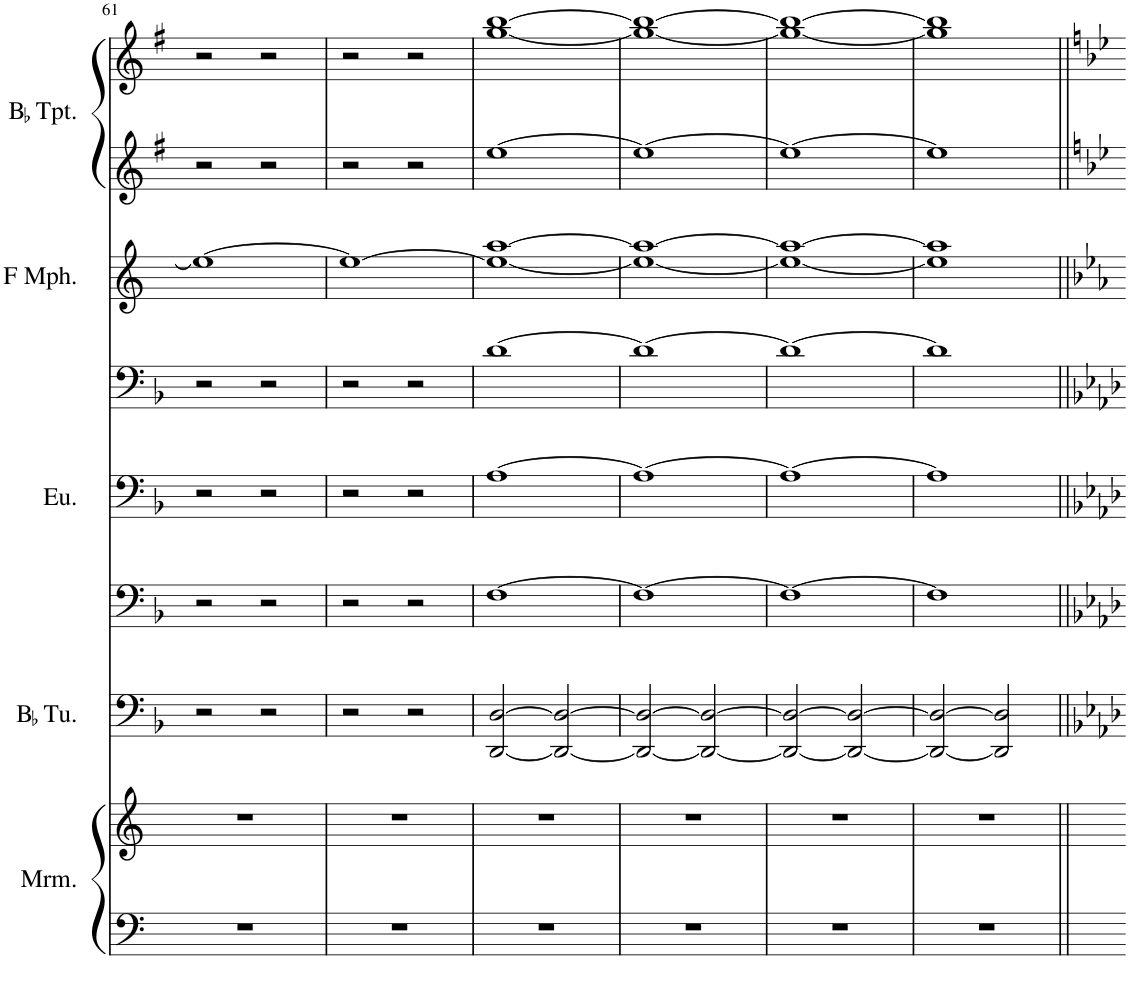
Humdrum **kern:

**kern	**kern	**kern	**kern	**kern	**kern	**kern	**kern	**kern
*part5	*part5	*part4	*part3	*part3	*part3	*part2	*part1	*part1
*staff9	*staff8	*staff7	*staff6	*staff5	*staff4	*staff3	*staff2	*staff1
*I"Marimba	*	*I"BaccidentalFlat Tuba	*I"Euphonium	*	*	*I"F Mellophone	*I"BaccidentalFlat Trumpet	*
*I'Mrm.	*	*I'BaccidentalFlat Tu.	*I'Eu.	*	*	*I'F Mph.	*I'BaccidentalFlat Tpt.	*
!!LO:PB:g=z
*clefF4	*clefG2	*clefF4	*clefF4	*clefF4	*clefF4	*clefG2	*clefG2	*clefG2
*	*	*Trd4c7	*Trd4c7	*Trd4c7	*Trd4c7	*Trd4c7	*Trd1c2	*Trd1c2
*k[]	*k[]	*k[b-]	*k[b-]	*k[b-]	*k[b-]	*k[]	*k[f#]	*k[f#]
*M4/4	*M4/4	*M4/4	*M4/4	*M4/4	*M4/4	*M4/4	*M4/4	*M4/4
=61	=61	=61	=61	=61	=61	=61	=61	=61
1r	1r	2r	2r	2r	2r	1ee_	2r	2r
.	.	2r	2r	2r	2r	.	2r	2r
=62	=62	=62	=62	=62	=62	=62	=62	=62
1r	1r	2r	2r	2r	2r	1ee_	2r	2r
.	.	2r	2r	2r	2r	.	2r	2r
=63	=63	=63	=63	=63	=63	=63	=63	=63
1r	1r	[2DD/ [2D/	[1F	[1A	[1d	1ee_ [1aa	[1ee	[1gg [1bb
.	.	2DD/_ 2D/_	.	.	.	.	.	.
=64	=64	=64	=64	=64	=64	=64	=64	=64
1r	1r	2DD/_ 2D/_	1F_	1A_	1d_	1ee_ 1aa_	1ee_	1gg_ 1bb_
.	.	2DD/_ 2D/_	.	.	.	.	.	.
=65	=65	=65	=65	=65	=65	=65	=65	=65
1r	1r	2DD/_ 2D/_	1F_	1A_	1d_	1ee_ 1aa_	1ee_	1gg_ 1bb_
.	.	2DD/_ 2D/_	.	.	.	.	.	.
=66	=66	=66	=66	=66	=66	=66	=66	=66
1r	1r	2DD/_ 2D/_	1F]	1A]	1d]	1ee] 1aa]	1ee]	1gg] 1bb]
.	.	2DD/] 2D/]	.	.	.	.	.	.
=||	=||	=||	=||	=||	=||	=||	=||	=||
*-	*-	*-	*-	*-	*-	*-	*-	*-
